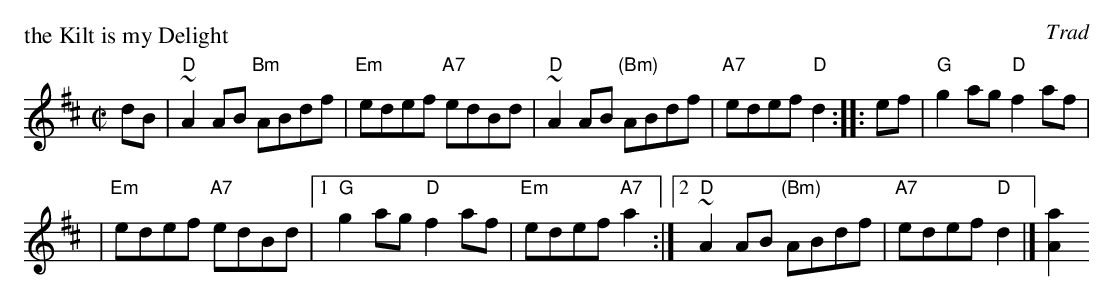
X:1
P: the Kilt is my Delight
O: Trad
M: C|
L: 1/8
K: D
dB \
| "D"~A2AB "Bm"ABdf | "Em"edef "A7"edBd |\
"D"~A2AB "(Bm)"ABdf | "A7"edef "D"d2 :: ef |\
"G"g2ag "D"f2af |
| "Em"edef "A7"edBd \
|1 "G"g2ag "D"f2af | "Em"edef "A7"a2 \
:|2 "D"~A2AB "(Bm)"ABdf | "A7"edef "D"d2 |][a2A2]
